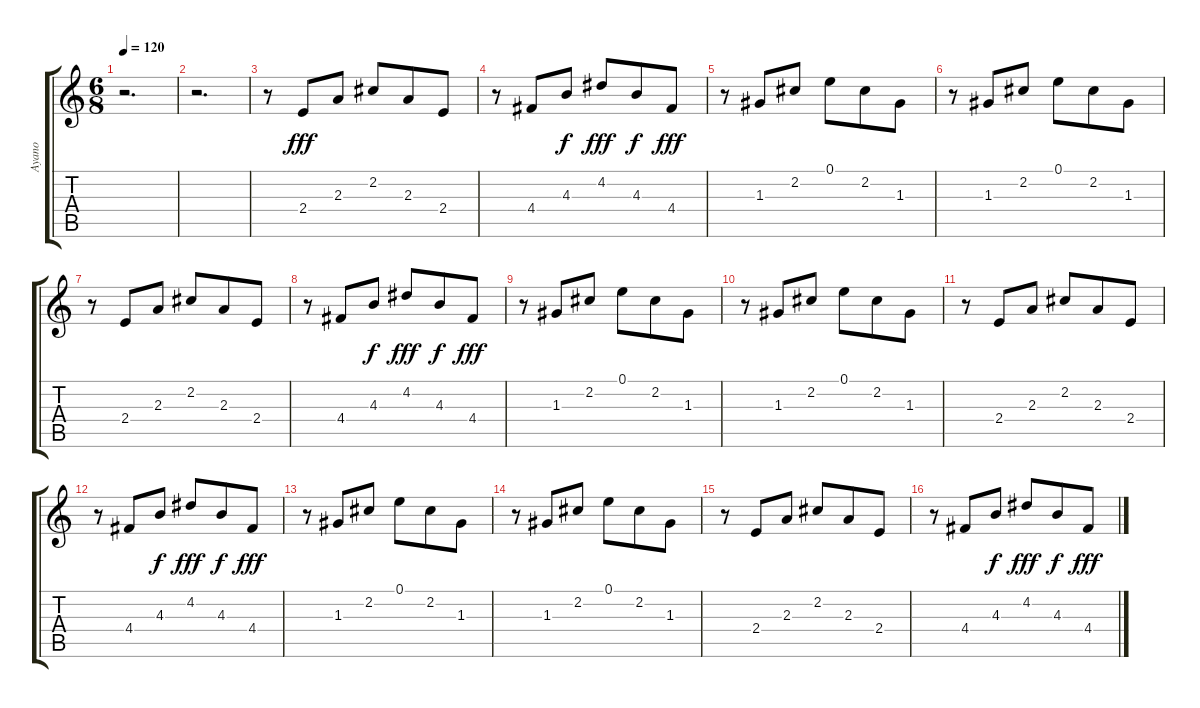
\track ("Ayano" "Ayano") {instrument electricguitarclean}
\staff {score tabs}
\tuning (E4 B3 G3 D3 A2 E2) {hide}
\ts (6 8)
\tempo 120
\clef g2
\ks c
r.2{d dy fff instrument electricguitarclean} |
r.2{d} |
r.8 2.4.8 2.3.8 2.2.8 2.3.8 2.4.8 |
r.8 4.4.8 4.3.8{dy f} 4.2.8{dy fff} 4.3.8{dy f} 4.4.8{dy fff} |
r.8 1.3.8 2.2.8 0.1.8 2.2.8 1.3.8 |
r.8 1.3.8 2.2.8 0.1.8 2.2.8 1.3.8 |
r.8 2.4.8 2.3.8 2.2.8 2.3.8 2.4.8 |
r.8 4.4.8 4.3.8{dy f} 4.2.8{dy fff} 4.3.8{dy f} 4.4.8{dy fff} |
r.8 1.3.8 2.2.8 0.1.8 2.2.8 1.3.8 |
r.8 1.3.8 2.2.8 0.1.8 2.2.8 1.3.8 |
r.8 2.4.8 2.3.8 2.2.8 2.3.8 2.4.8 |
r.8 4.4.8 4.3.8{dy f} 4.2.8{dy fff} 4.3.8{dy f} 4.4.8{dy fff} |
r.8 1.3.8 2.2.8 0.1.8 2.2.8 1.3.8 |
r.8 1.3.8 2.2.8 0.1.8 2.2.8 1.3.8 |
r.8 2.4.8 2.3.8 2.2.8 2.3.8 2.4.8 |
r.8 4.4.8 4.3.8{dy f} 4.2.8{dy fff} 4.3.8{dy f} 4.4.8{dy fff}
